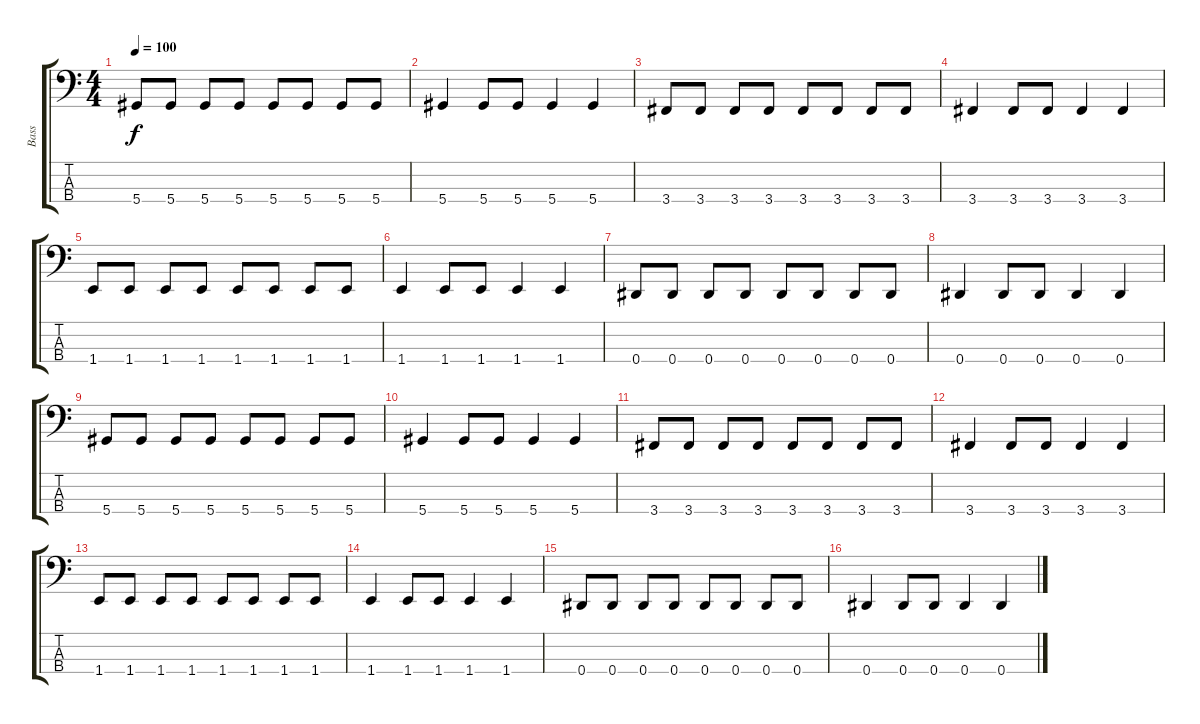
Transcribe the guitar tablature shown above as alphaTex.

\track ("Bass" "Bass") {instrument electricbassfinger}
\staff {score tabs}
\tuning (Gb2 Db2 Ab1 Eb1) {hide}
\ts (4 4)
\tempo 100
\clef f4
\ks c
5.4.8{dy f} 5.4.8 5.4.8 5.4.8 5.4.8 5.4.8 5.4.8 5.4.8 |
5.4.4 5.4.8 5.4.8 5.4.4 5.4.4 |
3.4.8 3.4.8 3.4.8 3.4.8 3.4.8 3.4.8 3.4.8 3.4.8 |
3.4.4 3.4.8 3.4.8 3.4.4 3.4.4 |
1.4.8 1.4.8 1.4.8 1.4.8 1.4.8 1.4.8 1.4.8 1.4.8 |
1.4.4 1.4.8 1.4.8 1.4.4 1.4.4 |
0.4.8 0.4.8 0.4.8 0.4.8 0.4.8 0.4.8 0.4.8 0.4.8 |
0.4.4 0.4.8 0.4.8 0.4.4 0.4.4 |
5.4.8 5.4.8 5.4.8 5.4.8 5.4.8 5.4.8 5.4.8 5.4.8 |
5.4.4 5.4.8 5.4.8 5.4.4 5.4.4 |
3.4.8 3.4.8 3.4.8 3.4.8 3.4.8 3.4.8 3.4.8 3.4.8 |
3.4.4 3.4.8 3.4.8 3.4.4 3.4.4 |
1.4.8 1.4.8 1.4.8 1.4.8 1.4.8 1.4.8 1.4.8 1.4.8 |
1.4.4 1.4.8 1.4.8 1.4.4 1.4.4 |
0.4.8 0.4.8 0.4.8 0.4.8 0.4.8 0.4.8 0.4.8 0.4.8 |
0.4.4 0.4.8 0.4.8 0.4.4 0.4.4
